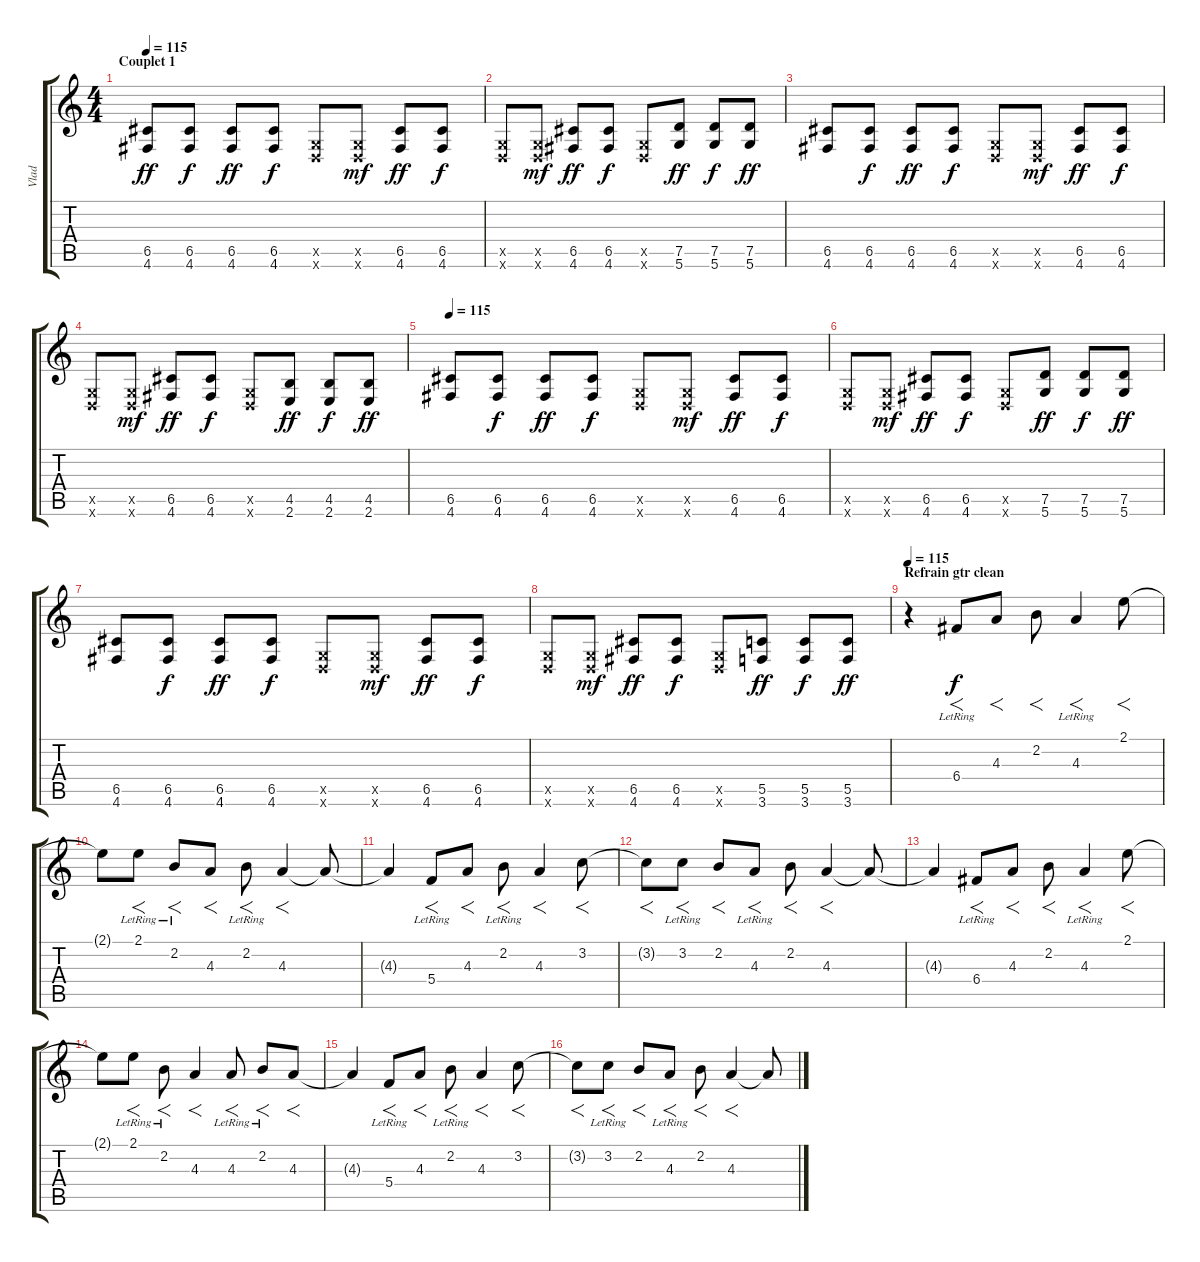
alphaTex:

\track ("Vlad" "Vlad") {instrument distortionguitar}
\staff {score tabs}
\tuning (D4 A3 F3 C3 G2 D2) {hide}
\ts (4 4)
\section ("" "Couplet 1")
\tempo 115
\clef g2
\ks c
(6.5 4.6).8{dy ff volume 11 balance 3} (6.5 4.6).8{dy f} (6.5 4.6).8{dy ff} (6.5 4.6).8{dy f} (0.5{x} 0.6{x}).8 (0.5{x} 0.6{x}).8{dy mf} (6.5 4.6).8{dy ff} (6.5 4.6).8{dy f} |
(0.5{x} 0.6{x}).8 (0.5{x} 0.6{x}).8{dy mf} (6.5 4.6).8{dy ff} (6.5 4.6).8{dy f} (0.5{x} 0.6{x}).8 (7.5 5.6).8{dy ff} (7.5 5.6).8{dy f} (7.5 5.6).8{dy ff} |
(6.5 4.6).8 (6.5 4.6).8{dy f} (6.5 4.6).8{dy ff} (6.5 4.6).8{dy f} (0.5{x} 0.6{x}).8 (0.5{x} 0.6{x}).8{dy mf} (6.5 4.6).8{dy ff} (6.5 4.6).8{dy f} |
(0.5{x} 0.6{x}).8 (0.5{x} 0.6{x}).8{dy mf} (6.5 4.6).8{dy ff} (6.5 4.6).8{dy f} (0.5{x} 0.6{x}).8 (4.5 2.6).8{dy ff} (4.5 2.6).8{dy f} (4.5 2.6).8{dy ff} |
\tempo 115
(6.5 4.6).8 (6.5 4.6).8{dy f} (6.5 4.6).8{dy ff} (6.5 4.6).8{dy f} (0.5{x} 0.6{x}).8 (0.5{x} 0.6{x}).8{dy mf} (6.5 4.6).8{dy ff} (6.5 4.6).8{dy f} |
(0.5{x} 0.6{x}).8 (0.5{x} 0.6{x}).8{dy mf} (6.5 4.6).8{dy ff} (6.5 4.6).8{dy f} (0.5{x} 0.6{x}).8 (7.5 5.6).8{dy ff} (7.5 5.6).8{dy f} (7.5 5.6).8{dy ff} |
(6.5 4.6).8 (6.5 4.6).8{dy f} (6.5 4.6).8{dy ff} (6.5 4.6).8{dy f} (0.5{x} 0.6{x}).8 (0.5{x} 0.6{x}).8{dy mf} (6.5 4.6).8{dy ff} (6.5 4.6).8{dy f} |
(0.5{x} 0.6{x}).8 (0.5{x} 0.6{x}).8{dy mf} (6.5 4.6).8{dy ff} (6.5 4.6).8{dy f} (0.5{x} 0.6{x}).8 (5.5 3.6).8{dy ff} (5.5 3.6).8{dy f} (5.5 3.6).8{dy ff} |
\section ("" "Refrain gtr clean")
\tempo 115
r.4{volume 15 balance 8 instrument electricguitarjazz} 6.4{lr}.8{f dy f} 4.3.8{f} 2.2.8{f} 4.3{lr}.4{f} 2.1.8{f} |
2.1{t}.8 2.1{lr}.8{f} 2.2{lr}.8{f} 4.3.8{f} 2.2{lr}.8{f} 4.3.4{f} 4.3{t}.8 |
4.3{t}.4 5.4{lr}.8{f} 4.3.8{f} 2.2{lr}.8{f} 4.3.4{f} 3.2.8{f} |
3.2{t}.8{f} 3.2{lr}.8{f} 2.2.8{f} 4.3{lr}.8{f} 2.2.8{f} 4.3.4{f} 4.3{t}.8 |
4.3{t}.4 6.4{lr}.8{f} 4.3.8{f} 2.2.8{f} 4.3{lr}.4{f} 2.1.8{f} |
2.1{t}.8 2.1{lr}.8{f} 2.2{lr}.8{f} 4.3.4{f} 4.3{lr}.8{f} 2.2{lr}.8{f} 4.3.8{f} |
4.3{t}.4 5.4{lr}.8{f} 4.3.8{f} 2.2{lr}.8{f} 4.3.4{f} 3.2.8{f} |
3.2{t}.8{f} 3.2{lr}.8{f} 2.2.8{f} 4.3{lr}.8{f} 2.2.8{f} 4.3.4{f} 4.3{t}.8
